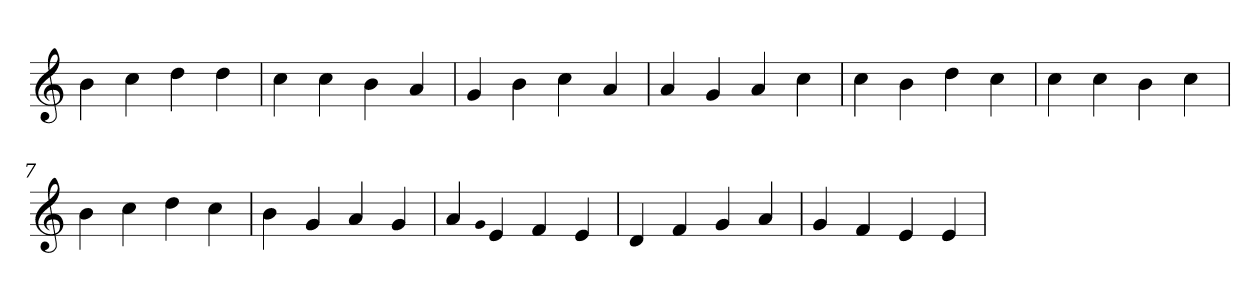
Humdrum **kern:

**kern
*part1
*staff1
*clefG2
=1
4b
4cc
4dd
4dd
=2
4cc
4cc
4b
4a
=3
4g
4b
4cc
4a
=4
4a
4g
4a
4cc
=5
4cc
4b
4dd
4cc
=6
4cc
4cc
4b
4cc
=7
4b
4cc
4dd
4cc
=8
4b
4g
4a
4g
=9
4a
qqg
4e
4f
4e
=10
4d
4f
4g
4a
=11
4g
4f
4e
4e
=
*-
